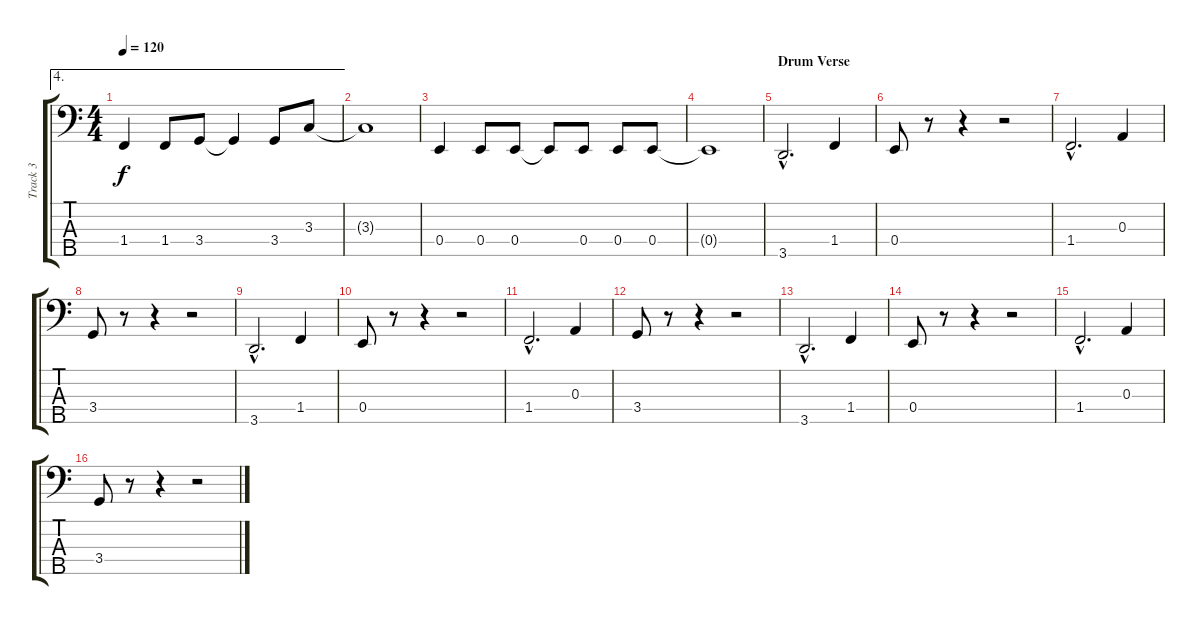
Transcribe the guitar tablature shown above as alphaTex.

\track ("Track 3" "Track 3") {instrument electricbassfinger}
\staff {score tabs}
\tuning (G2 D2 A1 E1 B0) {hide}
\ae 4
\ts (4 4)
\tempo 120
\clef f4
\ks c
1.4.4{dy f} 1.4.8 3.4.8 3.4{t}.4 3.4.8 3.3.8 |
3.3{t}.1 |
0.4.4 0.4.8 0.4.8 0.4{t}.8 0.4.8 0.4.8 0.4.8 |
0.4{t}.1 |
\section ("" "Drum Verse")
3.5{hac}.2{d} 1.4.4 |
0.4.8 r.8 r.4 r.2 |
1.4{hac}.2{d} 0.3.4 |
3.4.8 r.8 r.4 r.2 |
3.5{hac}.2{d} 1.4.4 |
0.4.8 r.8 r.4 r.2 |
1.4{hac}.2{d} 0.3.4 |
3.4.8 r.8 r.4 r.2 |
3.5{hac}.2{d} 1.4.4 |
0.4.8 r.8 r.4 r.2 |
1.4{hac}.2{d} 0.3.4 |
3.4.8 r.8 r.4 r.2
